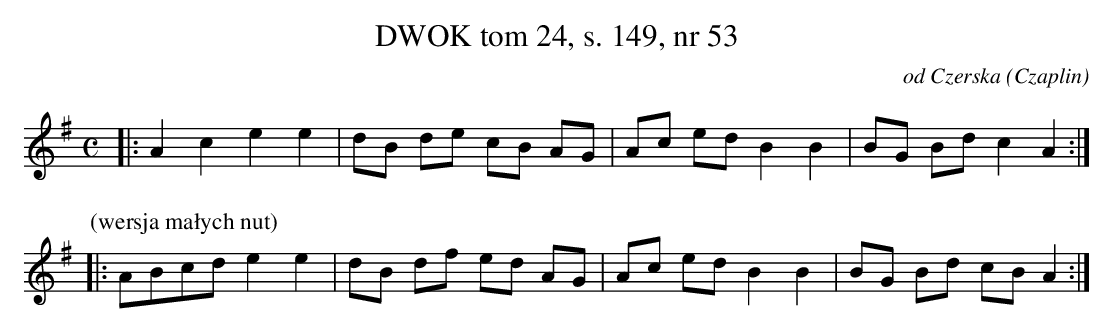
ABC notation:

X:1
T: DWOK tom 24, s. 149, nr 53
O: od Czerska (Czaplin)
L: 1/16
M: C
K: G
|:A4 c4 e4 e4 | d2B2 d2e2 c2B2 A2G2 | A2c2 e2d2 B4 B4 | B2G2 B2d2 c4 A4 :|
P: (wersja małych nut)
|:A2B2c2d2 e4 e4 | d2B2 d2f2 e2d2 A2G2 | A2c2 e2d2 B4 B4 | B2G2 B2d2 c2B2 A4 :|
